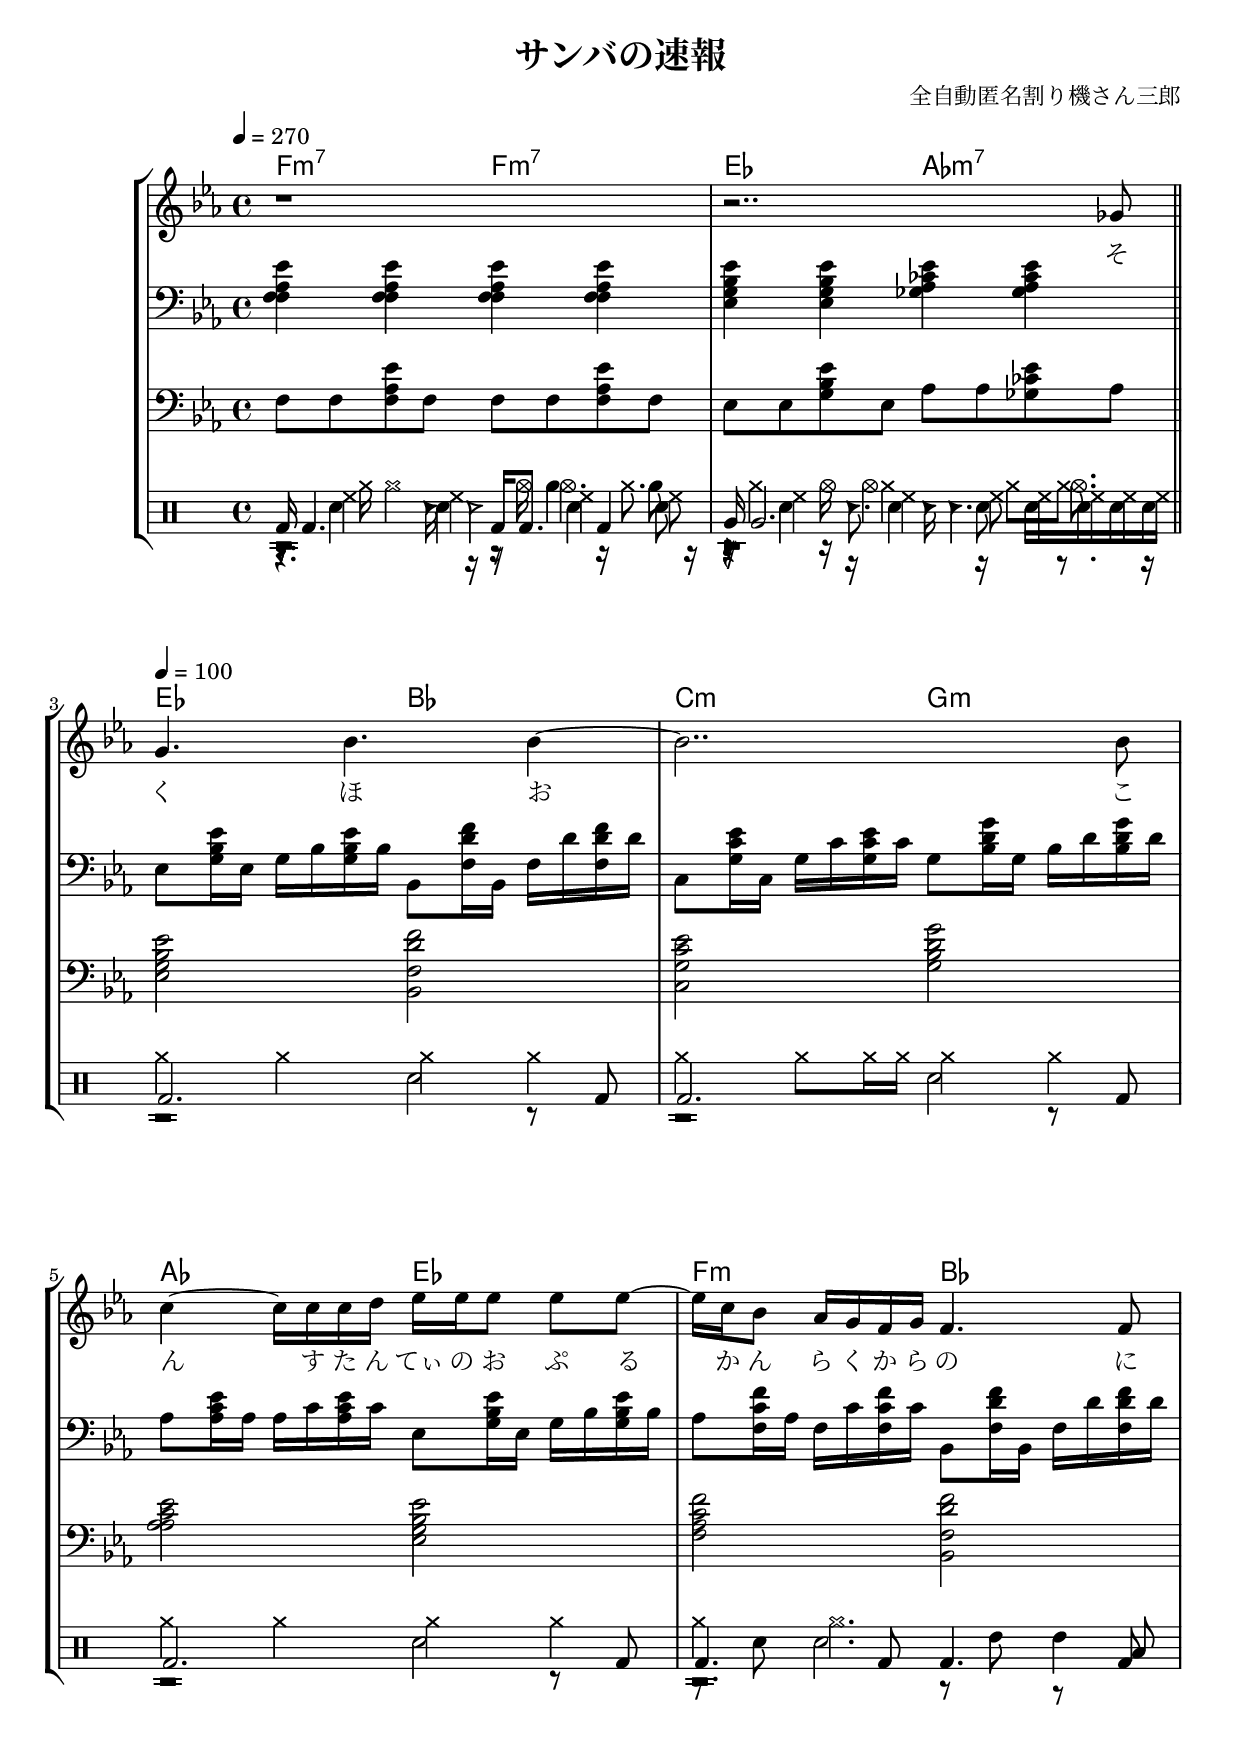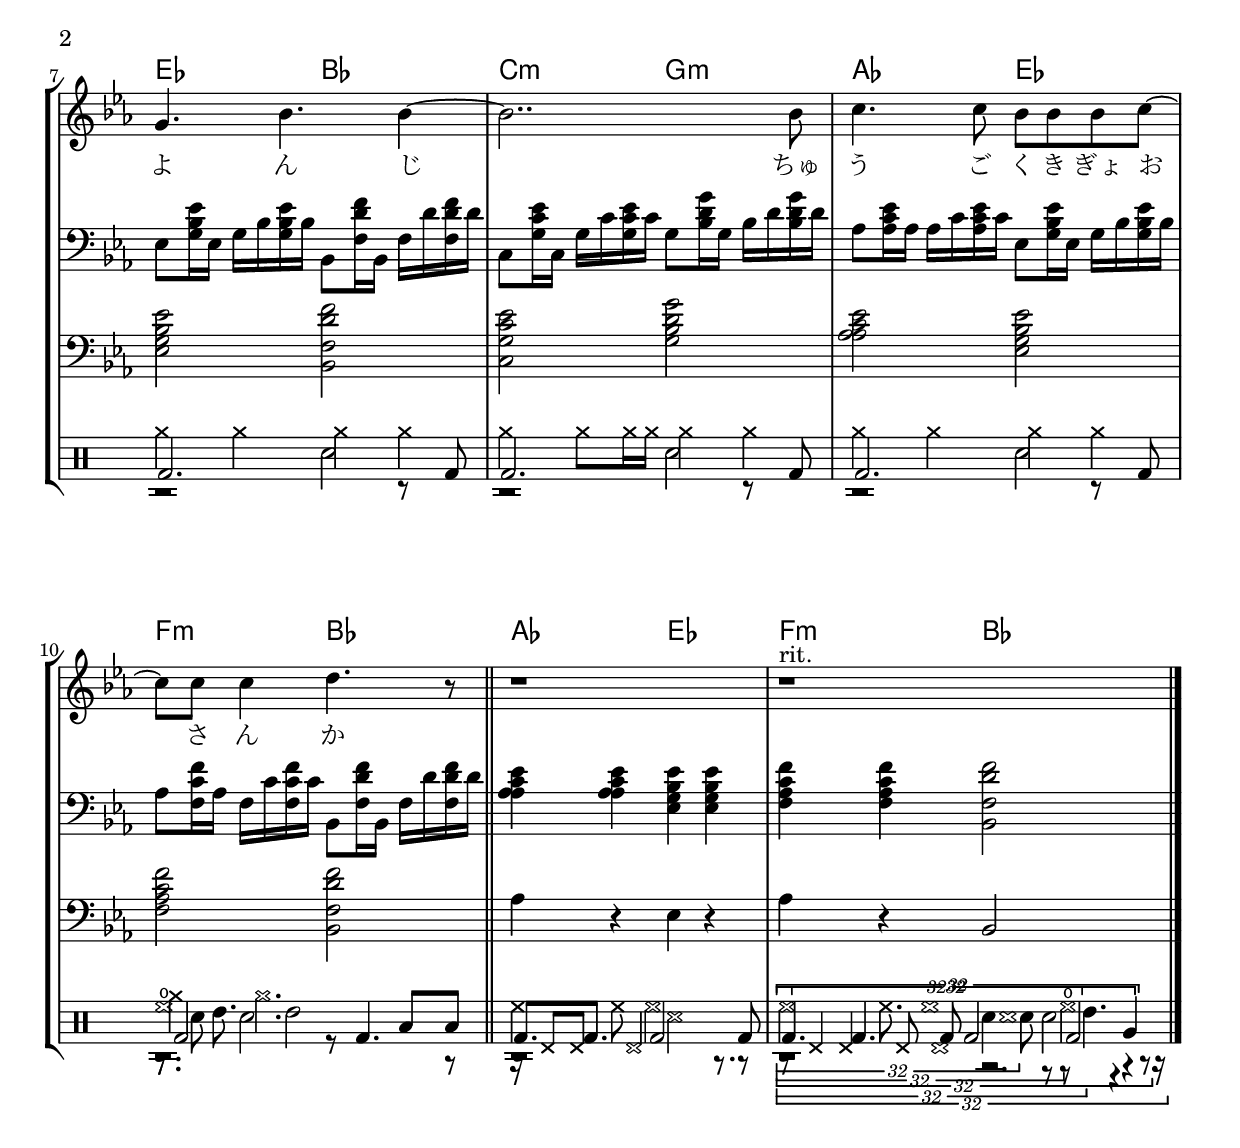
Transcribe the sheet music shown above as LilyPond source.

\version "2.12.1"

\header {
	title = \markup {サンバの速報}
	composer = \markup \center-column {全自動匿名割り機さん三郎}
}

harmony = \chordmode {
	f2:min7 f:min7 es as:min7 

	es bes c:m g:m as es f:m bes es bes c:m g:m as es f:m bes 

	as es f:m bes 
}

melody = {
	\key es \major
	\tempo 4 = 270
	r1 | r2.. 
	\set Staff.midiInstrument = #"fss0.35"
	\set Staff.midiMinimumVolume = #0.7
	\set Staff.midiMaximumVolume = #0.9
	ges'8 
		\tempo 4 = 100
g'4.  bes'4.  bes'4~ 
	bes'2..  bes'8 
	c''4~c''16  c''16  c''16  d''16  es''16  es''16  es''8  es''8  es''8~ 
	es''16  c''16  bes'8  as'16  g'16  f'16  g'16  f'4.  f'8 
	g'4.  bes'4.  bes'4~ 
	bes'2..  bes'8 
	c''4.  c''8  bes'8  bes'8  bes'8  c''8~ 
	c''8  c''8  c''4  d''4.  	r8 	r1 | r1^"rit." \bar "|."
}

words = \lyricmode {
	
	そ  く  ほ  お  こ  ん  す  た  ん  てぃ  の  お  ぷ  る  か  ん  ら  く  か  ら  の  に  よ  ん  じ  ちゅ  う  ご  く  き  ぎょ  お  さ  ん  か  
	
}

tempochange = {
	\tempo 4 = 270
	r1 | r1 \bar "||"
	\tempo 4 = 100
	r1 | r1 | r1 | r1 | r1 | r1 | r1 | r1 \bar "||"
	\tempo 4 = 100
	r1 | \tempo 4 = 75 r2 \tempo 4 = 66 r2 \bar "|."
}

mainacc = {
	\clef bass
	\set Staff.midiInstrument = #"Harpsichord"
	\set Staff.midiMinimumVolume = #0.3
	\set Staff.midiMaximumVolume = #0.6
	\key es \major
	\tempo 4 = 270
	<f f as es'>4 <f f as es'>4
	<f f as es'>4 <f f as es'>4
	<es g bes es'>4 <es g bes es'>4
	<as ges ces' es'>4 <as ges ces' es'>4
	\bar "||"

	\set Staff.midiInstrument = #"Lead 1 (square)"
	\set Staff.midiMinimumVolume = #0.3
	\set Staff.midiMaximumVolume = #0.6
	\tempo 4 = 100
	es8 <g bes es'>16 es16   g16 bes16 <g bes es'>16 bes16
	bes,8 <f d' f'>16 bes,16   f16 d'16 <f d' f'>16 d'16
	c8 <g c' es'>16 c16   g16 c'16 <g c' es'>16 c'16
	g8 <bes d' g'>16 g16   bes16 d'16 <bes d' g'>16 d'16
	as8 <as c' es'>16 as16   as16 c'16 <as c' es'>16 c'16
	es8 <g bes es'>16 es16   g16 bes16 <g bes es'>16 bes16
	as8 <f c' f'>16 as16   f16 c'16 <f c' f'>16 c'16
	bes,8 <f d' f'>16 bes,16   f16 d'16 <f d' f'>16 d'16
	es8 <g bes es'>16 es16   g16 bes16 <g bes es'>16 bes16
	bes,8 <f d' f'>16 bes,16   f16 d'16 <f d' f'>16 d'16
	c8 <g c' es'>16 c16   g16 c'16 <g c' es'>16 c'16
	g8 <bes d' g'>16 g16   bes16 d'16 <bes d' g'>16 d'16
	as8 <as c' es'>16 as16   as16 c'16 <as c' es'>16 c'16
	es8 <g bes es'>16 es16   g16 bes16 <g bes es'>16 bes16
	as8 <f c' f'>16 as16   f16 c'16 <f c' f'>16 c'16
	bes,8 <f d' f'>16 bes,16   f16 d'16 <f d' f'>16 d'16
	\bar "||"

	\set Staff.midiInstrument = #"Gunshot"
	\set Staff.midiMinimumVolume = #0.3
	\set Staff.midiMaximumVolume = #0.6
	<as as c' es'>4 <as as c' es'>4
	<es g bes es'>4 <es g bes es'>4
	<as f c' f'>4 <as f c' f'>4
	<bes, f d' f'>2
	\bar "|."
}

subacc = {
	\clef bass
	\set Staff.midiInstrument = #"Gunshot"
	\set Staff.midiMinimumVolume = #0.3
	\set Staff.midiMaximumVolume = #0.6
	\key es \major
	\tempo 4 = 270
	f8 f8 <f as es'>8 f8
	f8 f8 <f as es'>8 f8
	es8 es8 <g bes es'>8 es8
	as8 as8 <ges ces' es'>8 as8
	\bar "||"

	\set Staff.midiInstrument = #"Gunshot"
	\set Staff.midiMinimumVolume = #0.3
	\set Staff.midiMaximumVolume = #0.6
	\tempo 4 = 100
	<es g bes es'>2
	<bes, f d' f'>2
	<c g c' es'>2
	<g bes d' g'>2
	<as as c' es'>2
	<es g bes es'>2
	<as f c' f'>2
	<bes, f d' f'>2
	<es g bes es'>2
	<bes, f d' f'>2
	<c g c' es'>2
	<g bes d' g'>2
	<as as c' es'>2
	<es g bes es'>2
	<as f c' f'>2
	<bes, f d' f'>2
	\bar "||"

	\set Staff.midiInstrument = #"String Ensemble 1"
	\set Staff.midiMinimumVolume = #0.3
	\set Staff.midiMaximumVolume = #0.6
	as4 r4
	es4 r4
	as4 r4
	bes,2
	\bar "|."
}

percA = {
	\drummode {
	r8 hh4 hh4 hh4 hh8  |r8 hh4 hh4 hh8 hh16 hh16 hh16 hh16  \bar "||"
	cymr4 cymr4 cymr4 cymr4  |cymr4 cymr8 cymr16 cymr16 cymr4 cymr4  |cymr4 cymr4 cymr4 cymr4  |cymr4 cymr2.  |cymr4 cymr4 cymr4 cymr4  |cymr4 cymr8 cymr16 cymr16 cymr4 cymr4  |cymr4 cymr4 cymr4 cymr4  |cymr4 cymr2.  \bar "||"
	hh4 hh8 hh2 r8  |\times 16/32{ hh2 hh8. hh1 r4 r16 } \bar "|."
	}
}

percB = {
	\drummode {
	r8 sn4 sn4 sn4 sn8  |r8 sn4 sn4 sn8 sn16 sn16 sn16 sn16  \bar "||"
	r2 sn2  |r2 sn2  |r2 sn2  |r8 sn8 sn2.  |r2 sn2  |r2 sn2  |r2 sn2  |r8 sn8 sn2.  \bar "||"
	r16 hhp8 hhp8 hhp2 r8.  |\times 16/32{ r8 hhp4 hhp4 hhp8 hhp1 r4 } \bar "|."
	}
}

percC = {
	\drummode {
	bd16 bd4. r16 bd16 bd8. bd4  |r1  \bar "||"
	bd2. r8 bd8  |bd2. r8 bd8  |bd2. r8 bd8  |bd4. bd8 bd4. bd8  |bd2. r8 bd8  |bd2. r8 bd8  |bd2. r8 bd8  |bd2 r8 bd4.  \bar "||"
	r1  |\times 16/32{ r1 r2 hho2 } \bar "|."
	}
}

percD = {
	\drummode {
	r2 r16 cymc16 cymc4.  |r4 cymc16 cymc2 cymc8.  \bar "||"
	r1 |r1 |r1 |r2 r8 tommh8 tommh4  |r1 |r1 |r1 |r8. tommh8. tommh2 r8  \bar "||"
	bd8. bd8. bd2 bd8  |\times 16/32{ bd4. bd4. bd8 bd2 r8 bd2 } \bar "|."
	}
}

percE = {
	\drummode {
	r1  |tomfh16 tomfh2. r8.  \bar "||"
	r1 |r1 |r1 |r2. r8 toml8  |r1 |r1 |r1 |r2. toml8 toml8  \bar "||"
	r2 ss2  |\times 16/32{ r1 ss1 } \bar "|."
	}
}

percF = {
	\drummode {
	r2 r8 rb4 rb8  |r1  \bar "||"
	r1 |r1 |r1 |r1 |r1 |r1 |r1 |hho1  \bar "||"
	r1 |\times 16/32{ r1 sn4 sn8 sn2 r8 } \bar "|."
	}
}

percG = {
	\drummode {
	r4. hc16 hc2 r16  |r4 r16 hc8. hc16 hc4. r16  \bar "||"
	r1 | r1 | r1 | r1 | r1 | r1 | r1 | r1 \bar "||"
	r1 |r1 \bar "|."
	}
}

percH = {
	\drummode {
	r8. cymr16 cymr2 r16 cymr8.  |r16 cymr4 r16 cymr4 r16 cymr8 cymr8.  \bar "||"
	r1 | r1 | r1 | r1 | r1 | r1 | r1 | r1 \bar "||"
	r1 |\times 16/32{ r1 r2 r8 tommh4. } \bar "|."
	}
}

percI = {
	\drummode {
	r1 | r1 \bar "||"
	r1 | r1 | r1 | r1 | r1 | r1 | r1 | r1 \bar "||"
	r1 |\times 16/32{ r1 r2. tomfh4 } \bar "|."
	}
}

\score {
	<<
		\new StaffGroup <<
			\new ChordNames {\harmony}
			\new Voice = "melody" {\melody}
			\new Lyrics \lyricsto "melody" \words
			\new Staff = "mainacc" {\mainacc}
			\new Staff = "subacc" {\subacc}
			\new DrumStaff <<
				\new DrumVoice {\percA}
				\new DrumVoice {\percB}
				\new DrumVoice {\percC}
				\new DrumVoice {\percD}
				\new DrumVoice {\percE}
				\new DrumVoice {\percF}
				\new DrumVoice {\percG}
				\new DrumVoice {\percH}
				\new DrumVoice {\percI}
			>>
		>>
	>>
	\layout { }
}
